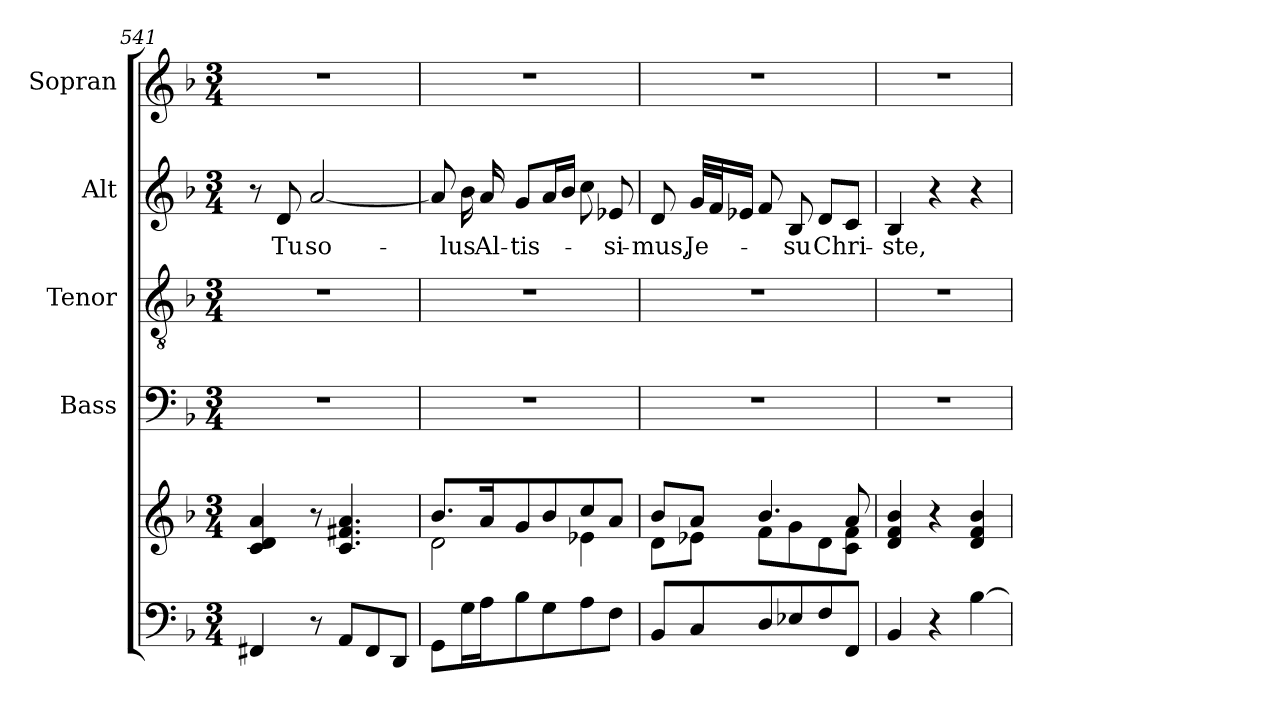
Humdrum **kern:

**kern	**kern	**kern	**kern	**kern	**text	**kern
*part5	*part5	*part4	*part3	*part2	*part2	*part1
*staff6	*staff5	*staff4	*staff3	*staff2	*staff2	*staff1
*	*	*I"Bass	*I"Tenor	*I"Alt	*	*I"Sopran
*	*	*I'B.	*I'T.	*I'A.	*	*I'S.
*clefF4	*clefG2	*clefF4	*clefGv2	*clefG2	*	*clefG2
*k[b-]	*k[b-]	*k[b-]	*k[b-]	*k[b-]	*	*k[b-]
*F:	*F:	*F:	*F:	*F:	*	*F:
*M3/4	*M3/4	*M3/4	*M3/4	*M3/4	*	*M3/4
=541	=541	=541	=541	=541	=541	=541
4FF#X/	4c/ 4d/ 4a/	2.r	2.r	8r	.	2.r
!	!	!	!	!	!LO:LY:b	!
.	.	.	.	8d/	Tu	.
!	!	!	!	!	!LO:LY:b	!
8r	8r	.	.	[2a/	so-	.
8AA/L	4.c/ 4.f#X/ 4.a/	.	.	.	.	.
8FF#/	.	.	.	.	.	.
8DD/J	.	.	.	.	.	.
=542	=542	=542	=542	=542	=542	=542
*	*^	*	*	*	*	*
8GG\L	8.b-/L	2d\	2.r	2.r	8a/]	.	2.r
!	!	!	!	!	!	!LO:LY:b	!
16G\L	.	.	.	.	16b-\	-lus	.
!	!	!	!	!	!	!LO:LY:b	!
16A\J	16a/k	.	.	.	16a/	Al-	.
!	!	!	!	!	!	!LO:LY:b	!
8B-\	8g/	.	.	.	8g/L	-tis-	.
8G\	8b-/	.	.	.	16a/L	.	.
.	.	.	.	.	16b-/JJ	.	.
8A\	8cc/	4e-X\	.	.	8cc\	.	.
!	!	!	!	!	!	!LO:LY:b	!
8F\J	8a/J	.	.	.	8e-X/	-si-	.
=543	=543	=543	=543	=543	=543	=543	=543
!	!	!	!	!	!	!LO:LY:b	!
8BB-/L	8b-/L	8d\L	2.r	2.r	8d/	-mus,	2.r
!	!	!	!	!	!	!LO:LY:b	!
8C/	8a/J	8e-X\J	.	.	32g/LLL	Je-	.
.	.	.	.	.	32f/J	.	.
.	.	.	.	.	16e-X/JJ	.	.
8D/	4.b-/	8f\L	.	.	8f/	.	.
!	!	!	!	!	!	!LO:LY:b	!
8E-X/	.	8g\	.	.	8B-/	-su	.
!	!	!	!	!	!	!LO:LY:b	!
8F/	.	8d\	.	.	8d/L	Chri-	.
8FF/J	8a/	8c\ 8f\J	.	.	8c/J	.	.
=544	=544	=544	=544	=544	=544	=544	=544
!	!	!	!	!	!	!LO:LY:b	!
*	*v	*v	*	*	*	*	*
4BB-/	4d/ 4f/ 4b-/	2.r	2.r	4B-/	-ste,	2.r
4r	4r	.	.	4r	.	.
[4B-\	4d/ 4f/ 4b-/	.	.	4r	.	.
=	=	=	=	=	=	=
*-	*-	*-	*-	*-	*-	*-
